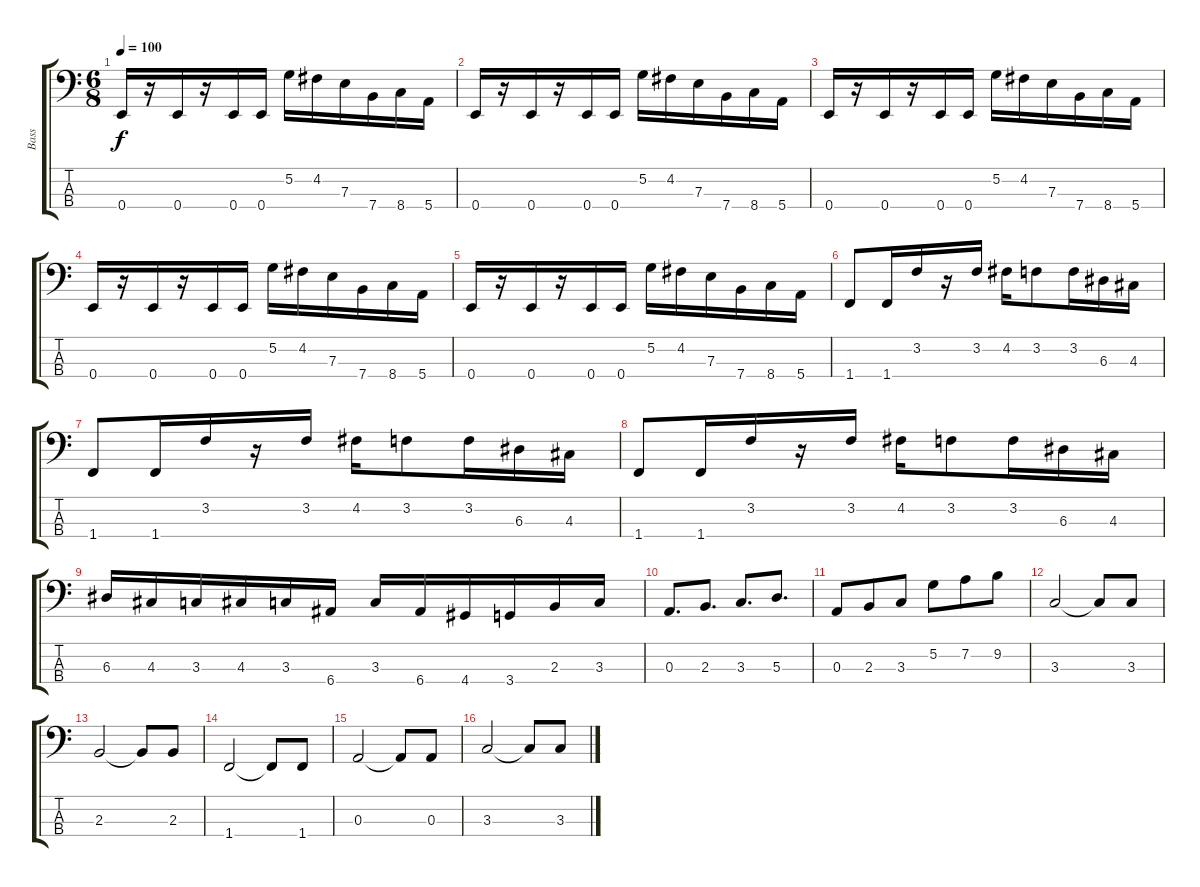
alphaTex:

\track ("Bass" "Bass") {instrument electricbassfinger}
\staff {score tabs}
\tuning (G2 D2 A1 E1) {hide}
\ts (6 8)
\tempo 100
\clef f4
\ks c
0.4.16{dy f} r.16 0.4.16 r.16 0.4.16 0.4.16 5.2.16 4.2.16 7.3.16 7.4.16 8.4.16 5.4.16 |
0.4.16 r.16 0.4.16 r.16 0.4.16 0.4.16 5.2.16 4.2.16 7.3.16 7.4.16 8.4.16 5.4.16 |
0.4.16 r.16 0.4.16 r.16 0.4.16 0.4.16 5.2.16 4.2.16 7.3.16 7.4.16 8.4.16 5.4.16 |
0.4.16 r.16 0.4.16 r.16 0.4.16 0.4.16 5.2.16 4.2.16 7.3.16 7.4.16 8.4.16 5.4.16 |
0.4.16 r.16 0.4.16 r.16 0.4.16 0.4.16 5.2.16 4.2.16 7.3.16 7.4.16 8.4.16 5.4.16 |
1.4.8 1.4.16 3.2.16 r.16 3.2.16 4.2.16 3.2.8 3.2.16 6.3.16 4.3.16 |
1.4.8 1.4.16 3.2.16 r.16 3.2.16 4.2.16 3.2.8 3.2.16 6.3.16 4.3.16 |
1.4.8 1.4.16 3.2.16 r.16 3.2.16 4.2.16 3.2.8 3.2.16 6.3.16 4.3.16 |
6.3.16 4.3.16 3.3.16 4.3.16 3.3.16 6.4.16 3.3.16 6.4.16 4.4.16 3.4.16 2.3.16 3.3.16 |
0.3.8{d} 2.3.8{d} 3.3.8{d} 5.3.8{d} |
0.3.8 2.3.8 3.3.8 5.2.8 7.2.8 9.2.8 |
3.3.2 3.3{t}.8 3.3.8 |
2.3.2 2.3{t}.8 2.3.8 |
1.4.2 1.4{t}.8 1.4.8 |
0.3.2 0.3{t}.8 0.3.8 |
3.3.2 3.3{t}.8 3.3.8
